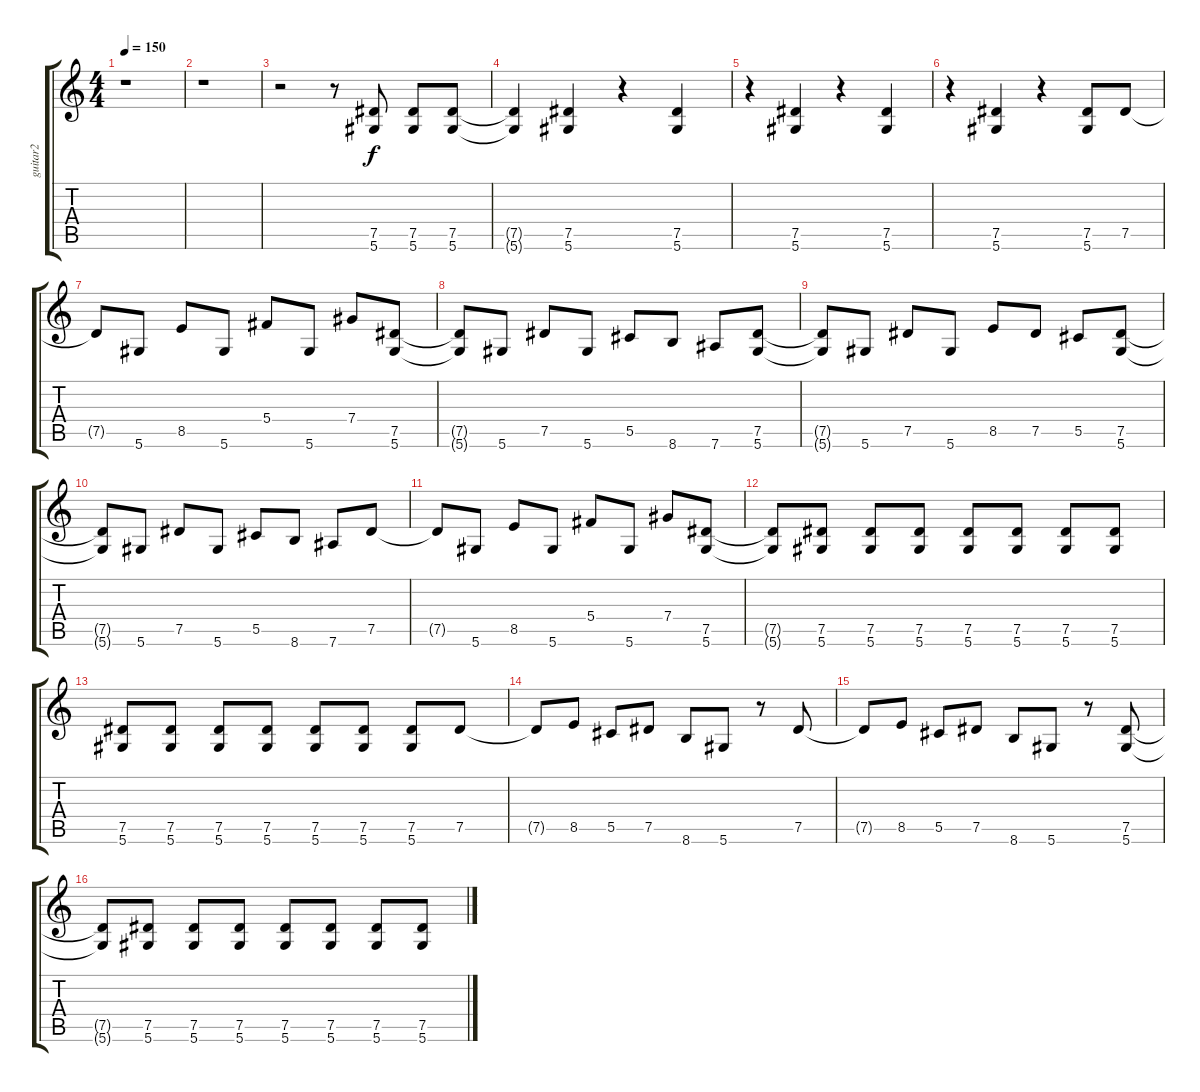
\track ("guitar2" "guitar2") {instrument distortionguitar}
\staff {score tabs}
\tuning (Eb4 Bb3 Gb3 Db3 Ab2 Eb2) {hide}
\ts (4 4)
\tempo 150
\clef g2
\ks c
r.1{dy f} |
r.1 |
r.2 r.8 (7.5 5.6).8 (7.5 5.6).8 (7.5 5.6).8 |
(7.5{t} 5.6{t}).4 (7.5 5.6).4 r.4 (7.5 5.6).4 |
r.4 (7.5 5.6).4 r.4 (7.5 5.6).4 |
r.4 (7.5 5.6).4 r.4 (7.5 5.6).8 7.5.8 |
7.5{t}.8 5.6.8 8.5.8 5.6.8 5.4.8 5.6.8 7.4.8 (7.5 5.6).8 |
(7.5{t} 5.6{t}).8 5.6.8 7.5.8 5.6.8 5.5.8 8.6.8 7.6.8 (7.5 5.6).8 |
(7.5{t} 5.6{t}).8 5.6.8 7.5.8 5.6.8 8.5.8 7.5.8 5.5.8 (7.5 5.6).8 |
(7.5{t} 5.6{t}).8 5.6.8 7.5.8 5.6.8 5.5.8 8.6.8 7.6.8 7.5.8 |
7.5{t}.8 5.6.8 8.5.8 5.6.8 5.4.8 5.6.8 7.4.8 (7.5 5.6).8 |
(7.5{t} 5.6{t}).8 (7.5 5.6).8 (7.5 5.6).8 (7.5 5.6).8 (7.5 5.6).8 (7.5 5.6).8 (7.5 5.6).8 (7.5 5.6).8 |
(7.5 5.6).8 (7.5 5.6).8 (7.5 5.6).8 (7.5 5.6).8 (7.5 5.6).8 (7.5 5.6).8 (7.5 5.6).8 7.5.8 |
7.5{t}.8 8.5.8 5.5.8 7.5.8 8.6.8 5.6.8 r.8 7.5.8 |
7.5{t}.8 8.5.8 5.5.8 7.5.8 8.6.8 5.6.8 r.8 (7.5 5.6).8 |
(7.5{t} 5.6{t}).8 (7.5 5.6).8 (7.5 5.6).8 (7.5 5.6).8 (7.5 5.6).8 (7.5 5.6).8 (7.5 5.6).8 (7.5 5.6).8
